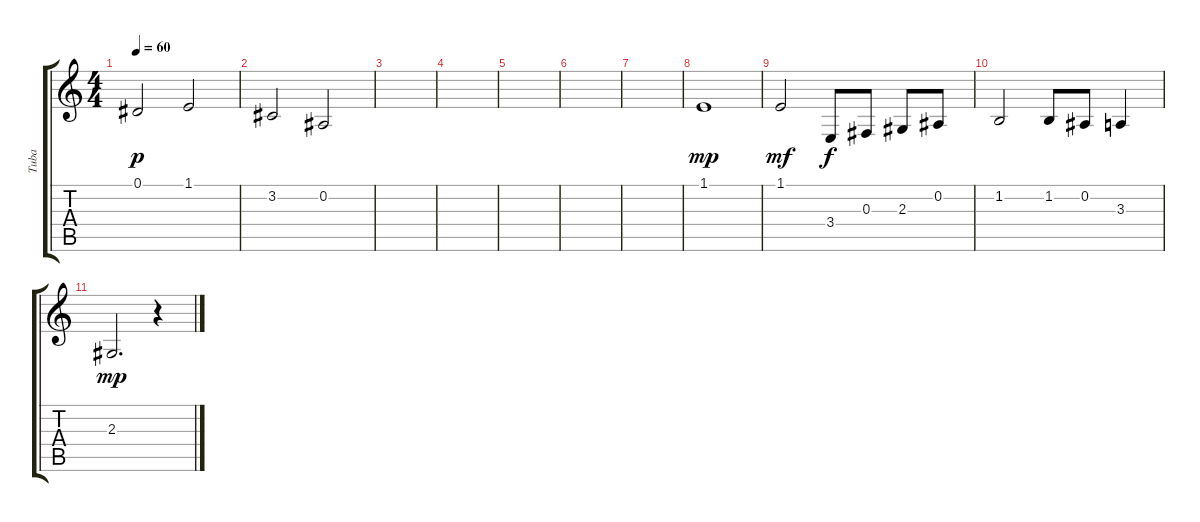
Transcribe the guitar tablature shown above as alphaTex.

\track ("Tuba" "Tuba") {instrument tuba}
\staff {score tabs}
\tuning (Eb4 Bb3 Gb3 Db3 Ab2 Eb2) {hide}
\ts (4 4)
\tempo 60
\clef g2
\ks c
0.1.2{dy p} 1.1.2 |
3.2.2 0.2.2 |
|
|
|
|
|
1.1.1{dy mp} |
1.1.2{dy mf} 3.4.8{dy f} 0.3.8 2.3.8 0.2.8 |
1.2.2 1.2.8 0.2.8 3.3.4 |
2.3.2{d dy mp} r.4
